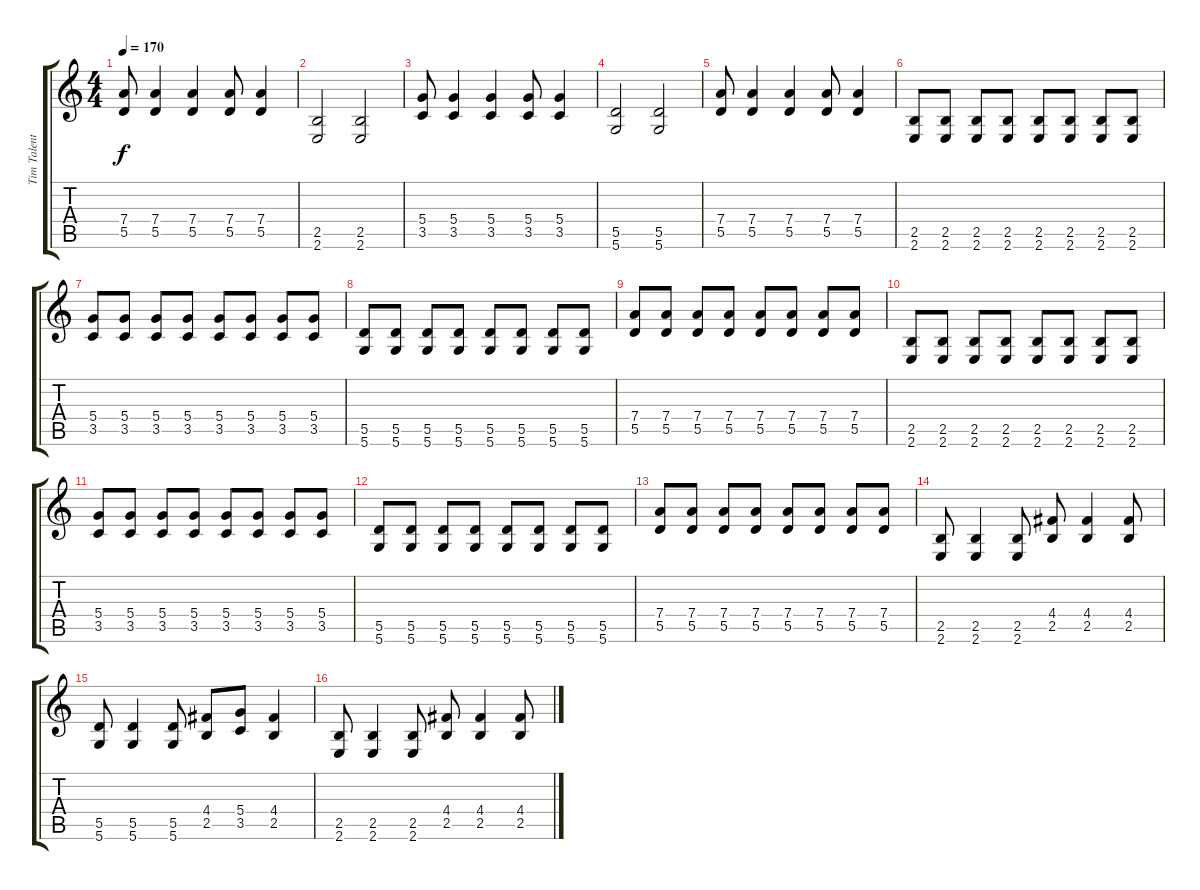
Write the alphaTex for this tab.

\track ("Tim Talent" "Tim Talent") {instrument distortionguitar}
\staff {score tabs}
\tuning (E4 B3 G3 D3 A2 D2) {hide}
\ts (4 4)
\tempo 170
\clef g2
\ks c
(7.4 5.5).8{dy f} (7.4 5.5).4 (7.4 5.5).4 (7.4 5.5).8 (7.4 5.5).4 |
(2.5 2.6).2 (2.5 2.6).2 |
(5.4 3.5).8 (5.4 3.5).4 (5.4 3.5).4 (5.4 3.5).8 (5.4 3.5).4 |
(5.5 5.6).2 (5.5 5.6).2 |
(7.4 5.5).8 (7.4 5.5).4 (7.4 5.5).4 (7.4 5.5).8 (7.4 5.5).4 |
(2.5 2.6).8 (2.5 2.6).8 (2.5 2.6).8 (2.5 2.6).8 (2.5 2.6).8 (2.5 2.6).8 (2.5 2.6).8 (2.5 2.6).8 |
(5.4 3.5).8 (5.4 3.5).8 (5.4 3.5).8 (5.4 3.5).8 (5.4 3.5).8 (5.4 3.5).8 (5.4 3.5).8 (5.4 3.5).8 |
(5.5 5.6).8 (5.5 5.6).8 (5.5 5.6).8 (5.5 5.6).8 (5.5 5.6).8 (5.5 5.6).8 (5.5 5.6).8 (5.5 5.6).8 |
(7.4 5.5).8 (7.4 5.5).8 (7.4 5.5).8 (7.4 5.5).8 (7.4 5.5).8 (7.4 5.5).8 (7.4 5.5).8 (7.4 5.5).8 |
(2.5 2.6).8 (2.5 2.6).8 (2.5 2.6).8 (2.5 2.6).8 (2.5 2.6).8 (2.5 2.6).8 (2.5 2.6).8 (2.5 2.6).8 |
(5.4 3.5).8 (5.4 3.5).8 (5.4 3.5).8 (5.4 3.5).8 (5.4 3.5).8 (5.4 3.5).8 (5.4 3.5).8 (5.4 3.5).8 |
(5.5 5.6).8 (5.5 5.6).8 (5.5 5.6).8 (5.5 5.6).8 (5.5 5.6).8 (5.5 5.6).8 (5.5 5.6).8 (5.5 5.6).8 |
(7.4 5.5).8 (7.4 5.5).8 (7.4 5.5).8 (7.4 5.5).8 (7.4 5.5).8 (7.4 5.5).8 (7.4 5.5).8 (7.4 5.5).8 |
(2.5 2.6).8 (2.5 2.6).4 (2.5 2.6).8 (4.4 2.5).8 (4.4 2.5).4 (4.4 2.5).8 |
(5.5 5.6).8 (5.5 5.6).4 (5.5 5.6).8 (4.4 2.5).8 (5.4 3.5).8 (4.4 2.5).4 |
(2.5 2.6).8 (2.5 2.6).4 (2.5 2.6).8 (4.4 2.5).8 (4.4 2.5).4 (4.4 2.5).8
